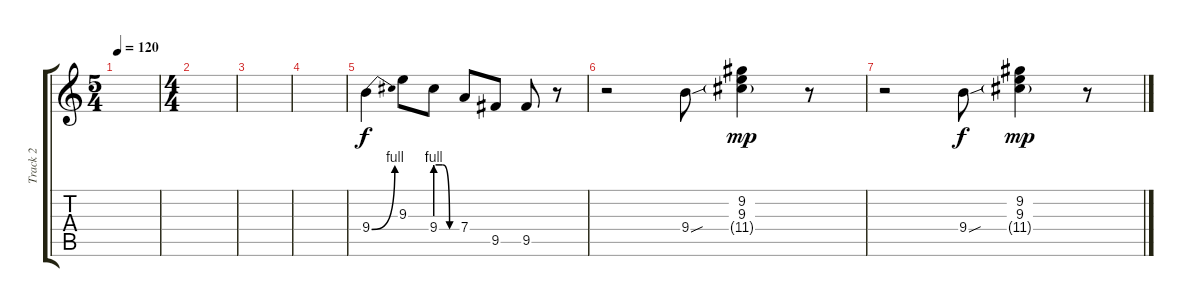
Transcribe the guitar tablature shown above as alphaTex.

\track ("Track 2" "Track 2") {instrument overdrivenguitar}
\staff {score tabs}
\tuning (E4 B3 G3 D3 A2 E2) {hide}
\ts (5 4)
\tempo 120
\clef g2
\ks c
|
\ts (4 4)
|
|
|
9.4{be (bend 0 0 60 4)}.4{volume 13} 9.3.8 9.4{be (custom 0 4 20 4 40 0 60 0)}.8 7.4.8 9.5.8 9.5.8 r.8 |
r.2 9.4{sou}.8 (9.2 9.3 11.4{g}).4{dy mp} r.8 |
r.2 9.4{sou}.8{dy f} (9.2 9.3 11.4{g}).4{dy mp} r.8
